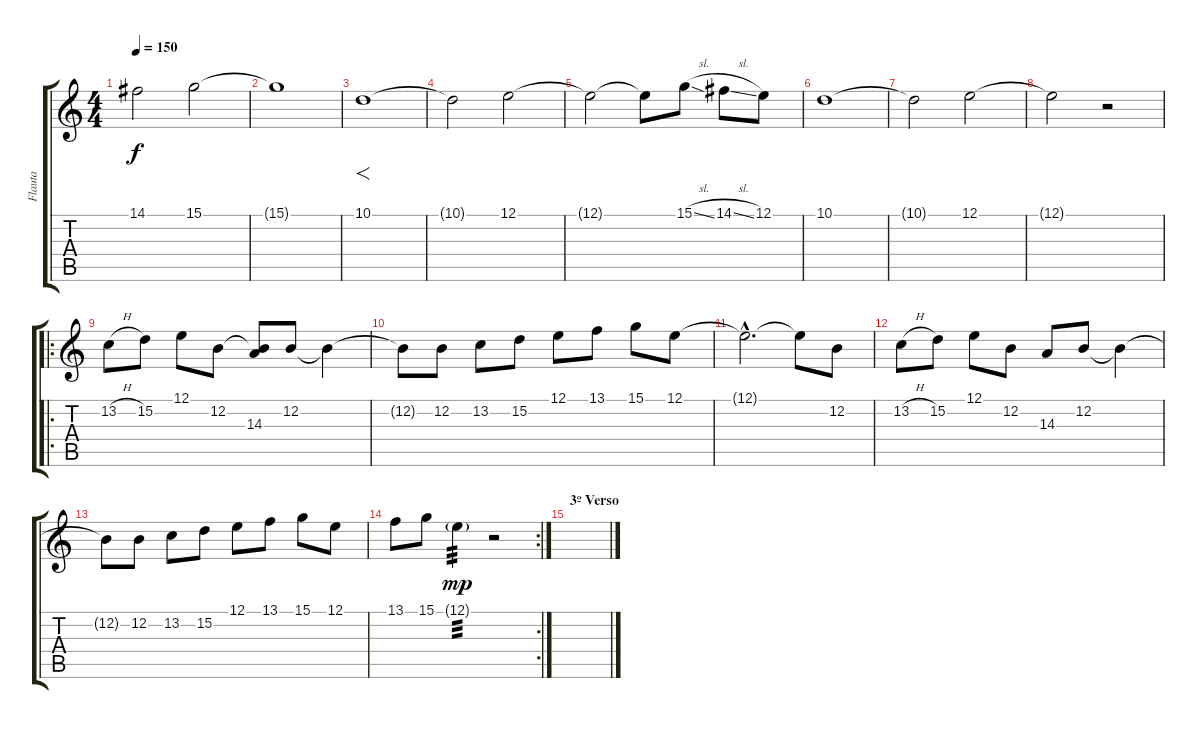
\track ("Flauta" "Flauta") {instrument flute}
\staff {score tabs}
\tuning (E4 B3 G3 D3 A2 E2) {hide}
\ts (4 4)
\tempo 150
\clef g2
\ks c
14.1{t}.2{dy f} 15.1.2 |
15.1{t}.1 |
10.1.1{f} |
10.1{t}.2 12.1.2 |
12.1{t}.2 12.1{t}.8 15.1{sl}.8 14.1{sl}.8 12.1.8 |
10.1.1 |
10.1{t}.2 12.1.2 |
12.1{t}.2 r.2 |
\ro
13.2{h}.8 15.2.8 12.1.8 12.2.8 (12.2{t} 14.3).8 12.2.8 12.2{t}.4 |
12.2{t}.8 12.2.8 13.2.8 15.2.8 12.1.8 13.1.8 15.1.8 12.1.8 |
12.1{hac t}.2{d} 12.1{t}.8 12.2.8 |
13.2{h}.8 15.2.8 12.1.8 12.2.8 14.3.8 12.2.8 12.2{t}.4 |
12.2{t}.8 12.2.8 13.2.8 15.2.8 12.1.8 13.1.8 15.1.8 12.1.8 |
\rc 2
13.1.8 15.1.8 12.1{g}.4{tp 3 dy mp} r.2 |
\section ("" "3º Verso")
